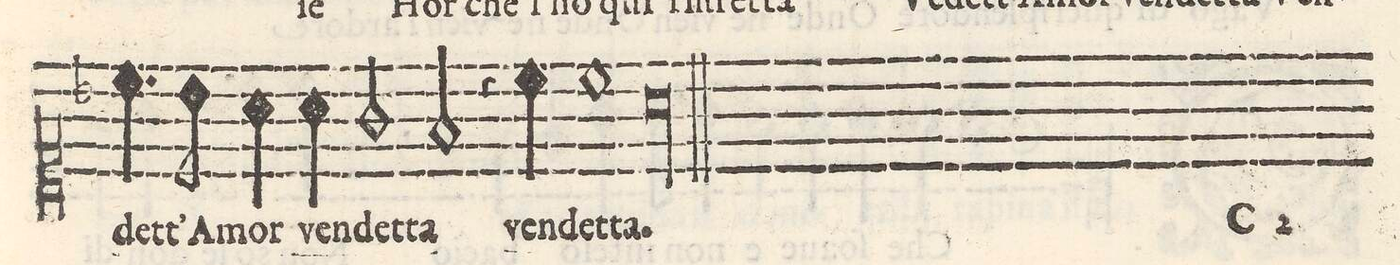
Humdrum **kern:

**kern	**text
*I"CANTO	*
*clefC1	*
*k[b-]	*
*met(C)	*
*M2/1	*
4.cc\	-det-
8b-\	-t'A-
4a\	-mor
4a\	ven-
2g/	-det-
=31-	=31-
2f/	-ta
4r	.
4cc\	ven-
1cc	-det-
=32-	=32-
00a	-ta.
==	==
*-	*-
